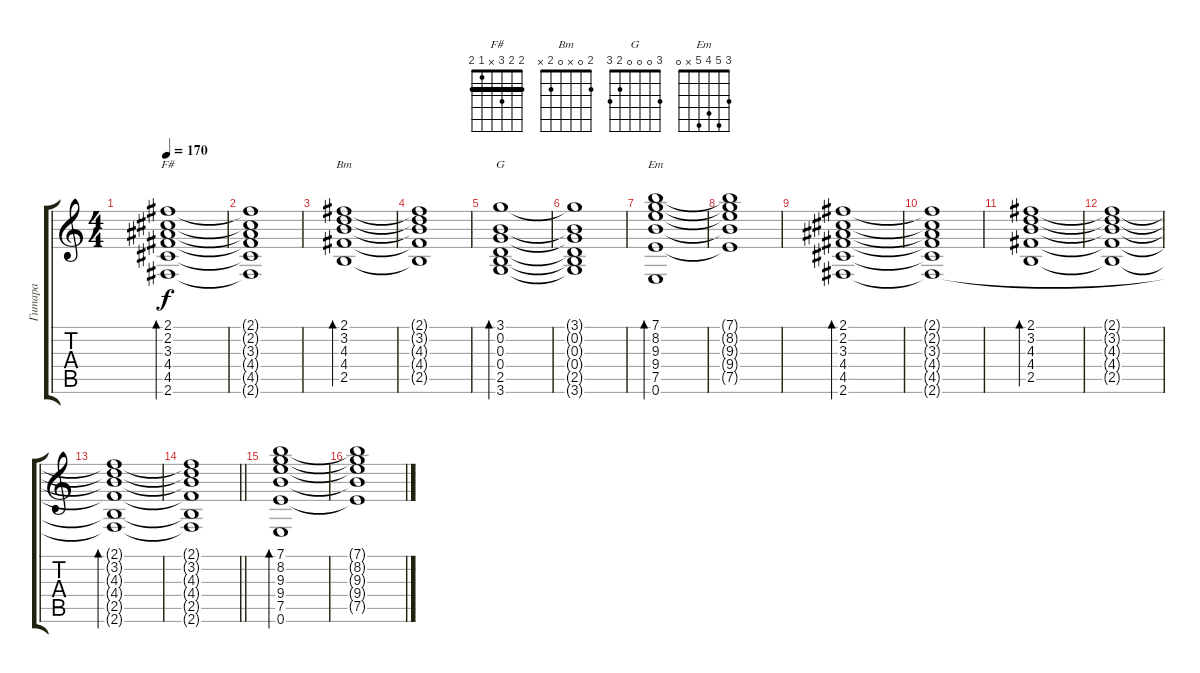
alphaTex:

\track ("Гитара" "Гитара") {instrument acousticguitarsteel}
\staff {score tabs}
\tuning (E4 B3 G3 D3 A2 E2) {hide}
\chord ("F#" 2 2 3 x 1 2) {barre 2}
\chord ("Bm" 2 0 x 0 2 x)
\chord ("G" 3 0 0 0 2 3)
\chord ("Em" 3 5 4 5 x 0)
\ts (4 4)
\tempo 170
\clef g2
\ks c
(2.1 2.2 3.3 4.4 4.5 2.6).1{bd 60 ch "F#" dy f} |
(2.1{t} 2.2{t} 3.3{t} 4.4{t} 4.5{t} 2.6{t}).1 |
(2.1 3.2 4.3 4.4 2.5).1{bd 60 ch "Bm"} |
(2.1{t} 3.2{t} 4.3{t} 4.4{t} 2.5{t}).1 |
(3.1 0.2 0.3 0.4 2.5 3.6).1{bd 60 ch "G"} |
(3.1{t} 0.2{t} 0.3{t} 0.4{t} 2.5{t} 3.6{t}).1 |
(7.1 8.2 9.3 9.4 7.5 0.6).1{bd 60 ch "Em"} |
(7.1{t} 8.2{t} 9.3{t} 9.4{t} 7.5{t}).1 |
(2.1 2.2 3.3 4.4 4.5 2.6).1{bd 60} |
(2.1{t} 2.2{t} 3.3{t} 4.4{t} 4.5{t} 2.6{t}).1 |
(2.1 3.2 4.3 4.4 2.5).1{bd 60} |
(2.1{t} 3.2{t} 4.3{t} 4.4{t} 2.5{t}).1 |
(2.1{t} 3.2{t} 4.3{t} 4.4{t} 2.5{t} 2.6{t}).1{bd 60} |
\barLineRight lightlight
(2.1{t} 3.2{t} 4.3{t} 4.4{t} 2.5{t} 2.6{t}).1 |
(7.1 8.2 9.3 9.4 7.5 0.6).1{bd 60} |
(7.1{t} 8.2{t} 9.3{t} 9.4{t} 7.5{t}).1
